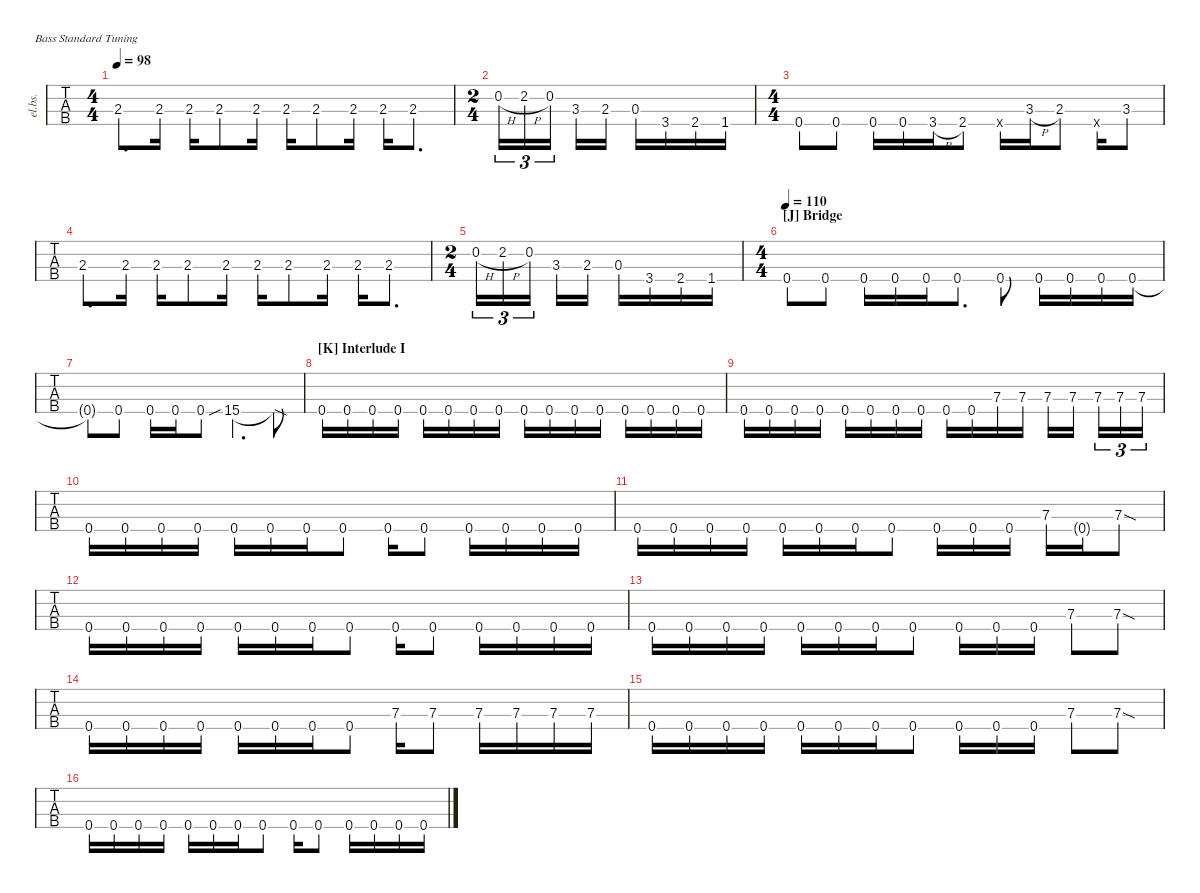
\defaultSystemsLayout 4
\hideDynamics
\bracketExtendMode nobrackets
\track ("Bass" "el.bs.") {instrument electricbassfinger}
\staff {tabs}
\tuning (G2 D2 A1 E1)
\ts (4 4)
\tempo 98
\clef f4
\ks eminor
2.3{acc forcenatural}.8{d dy mf} 2.3{acc forcenatural}.16 2.3{acc forcenatural}.16 2.3{acc forcenatural}.8 2.3{acc forcenatural}.16 2.3{acc forcenatural}.16 2.3{acc forcenatural}.8 2.3{acc forcenatural}.16 2.3{acc forcenatural}.16 2.3{acc forcenatural}.8{d} |
\ts (2 4)
\beaming (8 2 2)
0.2{h acc forcenatural}.16{tu (3 2) dy f} 2.2{h acc forcenatural}.16{tu (3 2)} 0.2{acc forcenatural}.16{tu (3 2)} 3.3{acc forcenatural}.16 2.3{acc forcenatural}.16 0.3{acc forcenatural}.16 3.4{acc forcenatural}.16 2.4{acc #}.16 1.4{acc forcenatural}.16 |
\ts (4 4)
\beaming (8 2 2 2 2)
0.4{acc forcenatural}.8 0.4{acc forcenatural}.8 0.4{acc forcenatural}.16 0.4{acc forcenatural}.16 3.4{h acc forcenatural}.16 2.4{st acc #}.8 0.4{x acc forcenatural}.16 3.3{h acc forcenatural}.16 2.3{st acc forcenatural}.8 0.4{x acc forcenatural}.16 3.3{st acc forcenatural}.8 |
2.3{acc forcenatural}.8{d dy mf} 2.3{acc forcenatural}.16 2.3{acc forcenatural}.16 2.3{acc forcenatural}.8 2.3{acc forcenatural}.16 2.3{acc forcenatural}.16 2.3{acc forcenatural}.8 2.3{acc forcenatural}.16 2.3{acc forcenatural}.16 2.3{acc forcenatural}.8{d} |
\ts (2 4)
\beaming (8 2 2)
0.2{h acc forcenatural}.16{tu (3 2) dy f} 2.2{h acc forcenatural}.16{tu (3 2)} 0.2{acc forcenatural}.16{tu (3 2)} 3.3{acc forcenatural}.16 2.3{acc forcenatural}.16 0.3{acc forcenatural}.16 3.4{acc forcenatural}.16 2.4{acc #}.16 1.4{acc forcenatural}.16 |
\ts (4 4)
\beaming (8 2 2 2 2)
\section ("J" "Bridge")
\tempo 110
0.4{acc forcenatural}.8{dy mf} 0.4{acc forcenatural}.8 0.4{acc forcenatural}.16 0.4{acc forcenatural}.16 0.4{acc forcenatural}.16 0.4{acc forcenatural}.8{d} 0.4{acc forcenatural}.8 0.4{acc forcenatural}.16 0.4{acc forcenatural}.16 0.4{acc forcenatural}.16 0.4{acc forcenatural}.16 |
0.4{t acc forcenatural}.8 0.4{acc forcenatural}.8 0.4{acc forcenatural}.16 0.4{acc forcenatural}.16 0.4{acc forcenatural}.8 15.4{sib acc forcenatural}.4{d} 15.4{sod t acc forcenatural}.8 |
\section ("K" "Interlude I")
0.4{acc forcenatural}.16 0.4{acc forcenatural}.16 0.4{acc forcenatural}.16 0.4{acc forcenatural}.16 0.4{acc forcenatural}.16 0.4{acc forcenatural}.16 0.4{acc forcenatural}.16 0.4{acc forcenatural}.16 0.4{acc forcenatural}.16 0.4{acc forcenatural}.16 0.4{acc forcenatural}.16 0.4{acc forcenatural}.16 0.4{acc forcenatural}.16 0.4{acc forcenatural}.16 0.4{acc forcenatural}.16 0.4{acc forcenatural}.16 |
0.4{acc forcenatural}.16 0.4{acc forcenatural}.16 0.4{acc forcenatural}.16 0.4{acc forcenatural}.16 0.4{acc forcenatural}.16 0.4{acc forcenatural}.16 0.4{acc forcenatural}.16 0.4{acc forcenatural}.16 0.4{acc forcenatural}.16 0.4{acc forcenatural}.16 7.3{acc forcenatural}.16 7.3{acc forcenatural}.16 7.3{acc forcenatural}.16 7.3{acc forcenatural}.16 7.3{acc forcenatural}.16{tu (3 2)} 7.3{acc forcenatural}.16{tu (3 2)} 7.3{acc forcenatural}.16{tu (3 2)} |
0.4{acc forcenatural}.16 0.4{acc forcenatural}.16 0.4{acc forcenatural}.16 0.4{acc forcenatural}.16 0.4{acc forcenatural}.16 0.4{acc forcenatural}.16 0.4{acc forcenatural}.16 0.4{acc forcenatural}.8 0.4{acc forcenatural}.16 0.4{acc forcenatural}.8 0.4{acc forcenatural}.16 0.4{acc forcenatural}.16 0.4{acc forcenatural}.16 0.4{acc forcenatural}.16 |
0.4{acc forcenatural}.16 0.4{acc forcenatural}.16 0.4{acc forcenatural}.16 0.4{acc forcenatural}.16 0.4{acc forcenatural}.16 0.4{acc forcenatural}.16 0.4{acc forcenatural}.16 0.4{acc forcenatural}.8 0.4{acc forcenatural}.16 0.4{acc forcenatural}.16 0.4{acc forcenatural}.16 7.3{acc forcenatural}.16 0.4{g acc forcenatural}.16 7.3{sod acc forcenatural}.8 |
0.4{acc forcenatural}.16 0.4{acc forcenatural}.16 0.4{acc forcenatural}.16 0.4{acc forcenatural}.16 0.4{acc forcenatural}.16 0.4{acc forcenatural}.16 0.4{acc forcenatural}.16 0.4{acc forcenatural}.8 0.4{acc forcenatural}.16 0.4{acc forcenatural}.8 0.4{acc forcenatural}.16 0.4{acc forcenatural}.16 0.4{acc forcenatural}.16 0.4{acc forcenatural}.16 |
0.4{acc forcenatural}.16 0.4{acc forcenatural}.16 0.4{acc forcenatural}.16 0.4{acc forcenatural}.16 0.4{acc forcenatural}.16 0.4{acc forcenatural}.16 0.4{acc forcenatural}.16 0.4{acc forcenatural}.8 0.4{acc forcenatural}.16 0.4{acc forcenatural}.16 0.4{acc forcenatural}.16 7.3{st acc forcenatural}.8 7.3{sod acc forcenatural}.8 |
0.4{acc forcenatural}.16 0.4{acc forcenatural}.16 0.4{acc forcenatural}.16 0.4{acc forcenatural}.16 0.4{acc forcenatural}.16 0.4{acc forcenatural}.16 0.4{acc forcenatural}.16 0.4{acc forcenatural}.8 7.3{acc forcenatural}.16 7.3{acc forcenatural}.8 7.3{acc forcenatural}.16 7.3{acc forcenatural}.16 7.3{acc forcenatural}.16 7.3{acc forcenatural}.16 |
0.4{acc forcenatural}.16 0.4{acc forcenatural}.16 0.4{acc forcenatural}.16 0.4{acc forcenatural}.16 0.4{acc forcenatural}.16 0.4{acc forcenatural}.16 0.4{acc forcenatural}.16 0.4{acc forcenatural}.8 0.4{acc forcenatural}.16 0.4{acc forcenatural}.16 0.4{acc forcenatural}.16 7.3{st acc forcenatural}.8 7.3{sod acc forcenatural}.8 |
0.4{acc forcenatural}.16 0.4{acc forcenatural}.16 0.4{acc forcenatural}.16 0.4{acc forcenatural}.16 0.4{acc forcenatural}.16 0.4{acc forcenatural}.16 0.4{acc forcenatural}.16 0.4{acc forcenatural}.8 0.4{acc forcenatural}.16 0.4{acc forcenatural}.8 0.4{acc forcenatural}.16 0.4{acc forcenatural}.16 0.4{acc forcenatural}.16 0.4{acc forcenatural}.16
